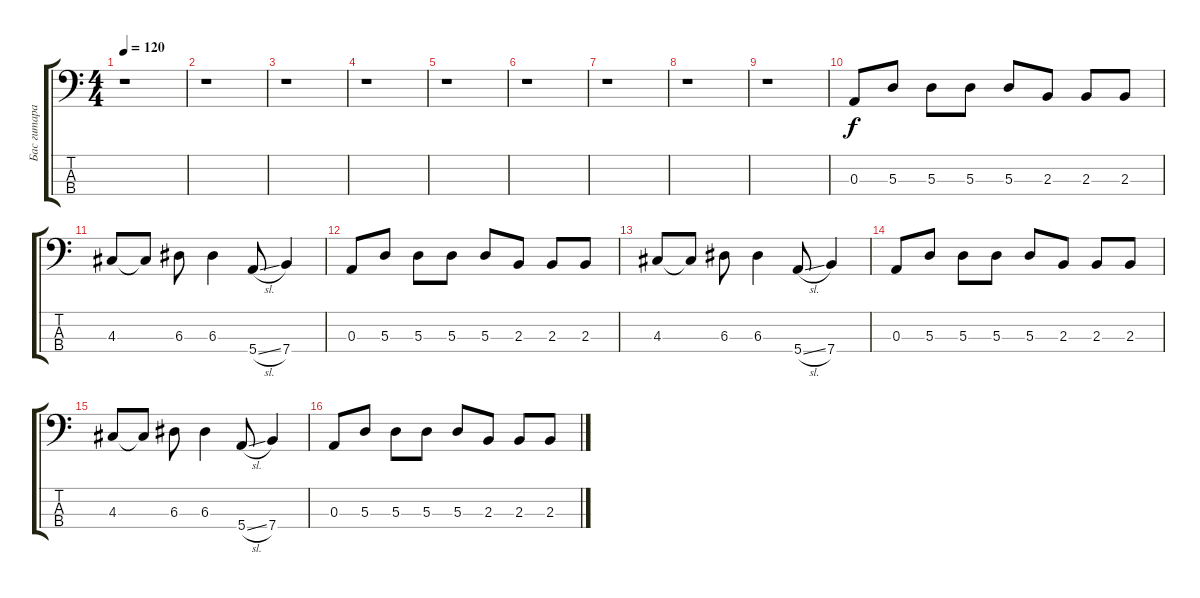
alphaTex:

\track ("Бас гитара" "Бас гитара") {instrument acousticguitarnylon}
\staff {score tabs}
\tuning (G2 D2 A1 E1) {hide}
\ts (4 4)
\tempo 120
\clef f4
\ks c
r.1{dy f instrument acousticguitarnylon} |
r.1 |
r.1 |
r.1 |
r.1 |
r.1 |
r.1 |
r.1 |
r.1 |
0.3.8 5.3.8 5.3.8 5.3.8 5.3.8 2.3.8 2.3.8 2.3.8 |
4.3.8 4.3{t}.8 6.3.8 6.3.4 5.4{sl}.8 7.4.4 |
0.3.8 5.3.8 5.3.8 5.3.8 5.3.8 2.3.8 2.3.8 2.3.8 |
4.3.8 4.3{t}.8 6.3.8 6.3.4 5.4{sl}.8 7.4.4 |
0.3.8 5.3.8 5.3.8 5.3.8 5.3.8 2.3.8 2.3.8 2.3.8 |
4.3.8 4.3{t}.8 6.3.8 6.3.4 5.4{sl}.8 7.4.4 |
0.3.8 5.3.8 5.3.8 5.3.8 5.3.8 2.3.8 2.3.8 2.3.8
